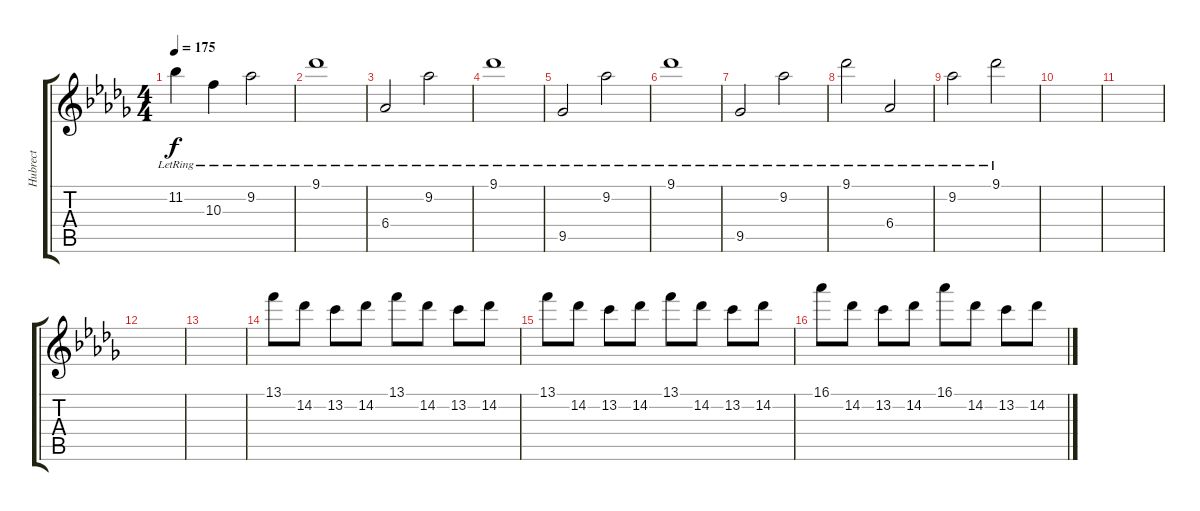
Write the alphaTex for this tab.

\track ("Hubrect" "Hubrect") {instrument distortionguitar}
\staff {score tabs}
\tuning (E4 B3 G3 D3 A2 E2) {hide}
\ts (4 4)
\tempo 175
\clef g2
\ks db
11.2{lr}.4{dy f} 10.3{lr}.4 9.2{lr}.2 |
9.1{lr}.1 |
6.4{lr}.2 9.2{lr}.2 |
9.1{lr}.1 |
9.5{lr}.2 9.2{lr}.2 |
9.1{lr}.1 |
9.5{lr}.2 9.2{lr}.2 |
9.1{lr}.2 6.4{lr}.2 |
9.2{lr}.2 9.1{lr}.2 |
|
|
|
|
13.1.8 14.2.8 13.2.8 14.2.8 13.1.8 14.2.8 13.2.8 14.2.8 |
13.1.8 14.2.8 13.2.8 14.2.8 13.1.8 14.2.8 13.2.8 14.2.8 |
16.1.8 14.2.8 13.2.8 14.2.8 16.1.8 14.2.8 13.2.8 14.2.8
